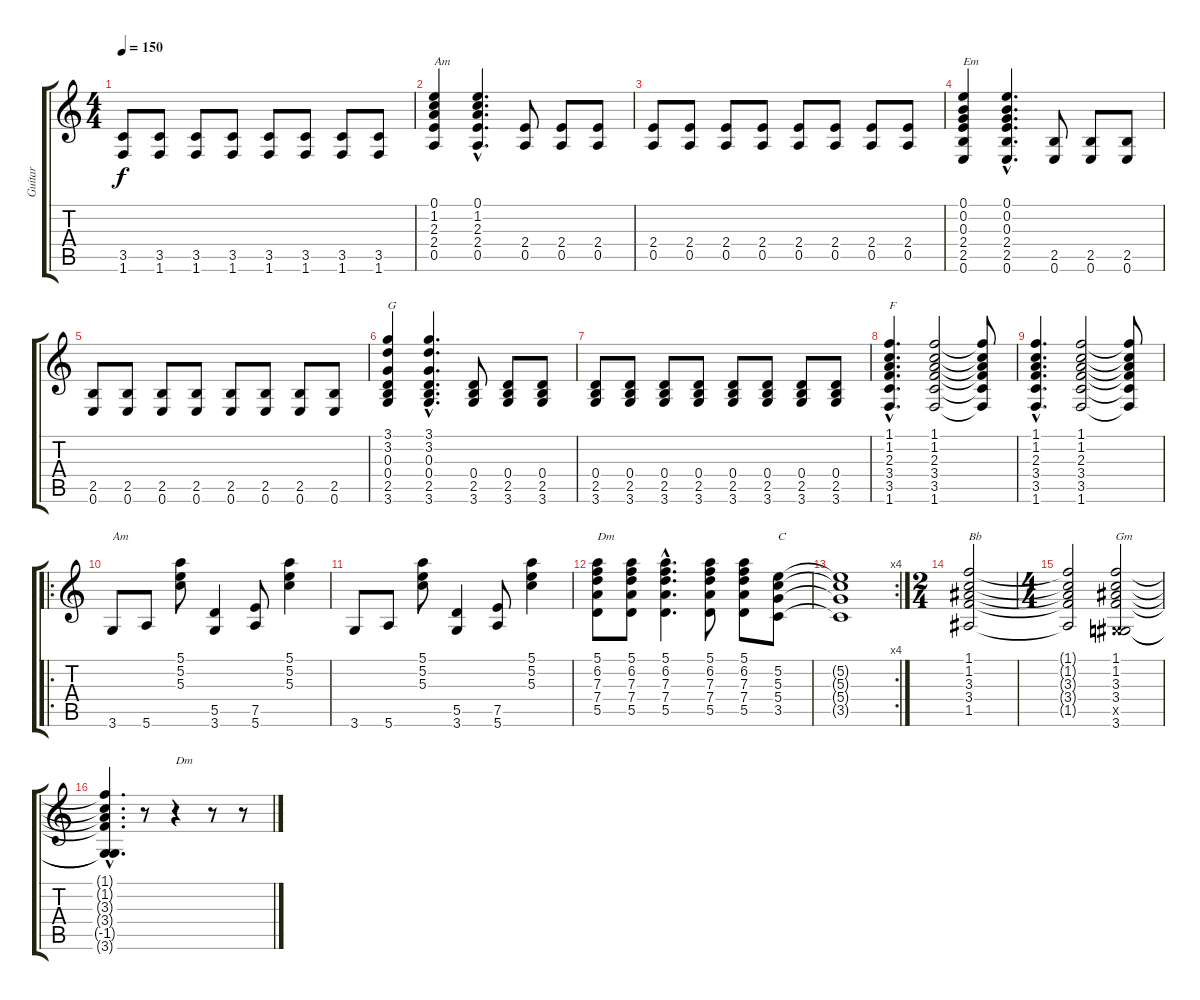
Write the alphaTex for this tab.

\track ("Guitar" "Guitar") {instrument distortionguitar}
\staff {score tabs}
\tuning (E4 B3 G3 D3 A2 E2) {hide}
\ts (4 4)
\tempo 150
\clef g2
\ks c
(3.5 1.6).8{dy f} (3.5 1.6).8 (3.5 1.6).8 (3.5 1.6).8 (3.5 1.6).8 (3.5 1.6).8 (3.5 1.6).8 (3.5 1.6).8 |
(0.1 1.2 2.3 2.4 0.5).4{txt "Am"} (0.1{hac} 1.2{hac} 2.3{hac} 2.4{hac} 0.5{hac}).4{d} (2.4 0.5).8 (2.4 0.5).8 (2.4 0.5).8 |
(2.4 0.5).8 (2.4 0.5).8 (2.4 0.5).8 (2.4 0.5).8 (2.4 0.5).8 (2.4 0.5).8 (2.4 0.5).8 (2.4 0.5).8 |
(0.1 0.2 0.3 2.4 2.5 0.6).4{txt "Em"} (0.1{hac} 0.2{hac} 0.3{hac} 2.4{hac} 2.5{hac} 0.6{hac}).4{d} (2.5 0.6).8 (2.5 0.6).8 (2.5 0.6).8 |
(2.5 0.6).8 (2.5 0.6).8 (2.5 0.6).8 (2.5 0.6).8 (2.5 0.6).8 (2.5 0.6).8 (2.5 0.6).8 (2.5 0.6).8 |
(3.1 3.2 0.3 0.4 2.5 3.6).4{txt "G"} (3.1{hac} 3.2{hac} 0.3{hac} 0.4{hac} 2.5{hac} 3.6{hac}).4{d} (0.4 2.5 3.6).8 (0.4 2.5 3.6).8 (0.4 2.5 3.6).8 |
(0.4 2.5 3.6).8 (0.4 2.5 3.6).8 (0.4 2.5 3.6).8 (0.4 2.5 3.6).8 (0.4 2.5 3.6).8 (0.4 2.5 3.6).8 (0.4 2.5 3.6).8 (0.4 2.5 3.6).8 |
(1.1{hac} 1.2{hac} 2.3{hac} 3.4{hac} 3.5{hac} 1.6{hac}).4{d txt "F"} (1.1 1.2 2.3 3.4 3.5 1.6).2 (1.1{t} 1.2{t} 2.3{t} 3.4{t} 3.5{t} 1.6{t}).8 |
(1.1{hac} 1.2{hac} 2.3{hac} 3.4{hac} 3.5{hac} 1.6{hac}).4{d} (1.1 1.2 2.3 3.4 3.5 1.6).2 (1.1{t} 1.2{t} 2.3{t} 3.4{t} 3.5{t} 1.6{t}).8 |
\ro
3.6.8{txt "Am"} 5.6.8 (5.1 5.2 5.3).8 (5.5 3.6).4 (7.5 5.6).8 (5.1 5.2 5.3).4 |
3.6.8 5.6.8 (5.1 5.2 5.3).8 (5.5 3.6).4 (7.5 5.6).8 (5.1 5.2 5.3).4 |
(5.1 6.2 7.3 7.4 5.5).8{txt "Dm"} (5.1 6.2 7.3 7.4 5.5).8 (5.1{hac} 6.2{hac} 7.3{hac} 7.4{hac} 5.5{hac}).4{d} (5.1 6.2 7.3 7.4 5.5).8 (5.1 6.2 7.3 7.4 5.5).8 (5.2 5.3 5.4 3.5).8{txt "C"} |
\rc 4
(5.2{t} 5.3{t} 5.4{t} 3.5{t}).1 |
\ts (2 4)
(1.1 1.2 3.3 3.4 1.5).2{txt "Bb"} |
\ts (4 4)
(1.1{t} 1.2{t} 3.3{t} 3.4{t} 1.5{t}).2 (1.1 1.2 3.3 3.4 -1.5{x} 3.6).2{txt "Gm"} |
(1.1{hac t} 1.2{hac t} 3.3{hac t} 3.4{hac t} -1.5{hac t} 3.6{hac t}).4{d} r.8 r.4{txt "Dm"} r.8 r.8
